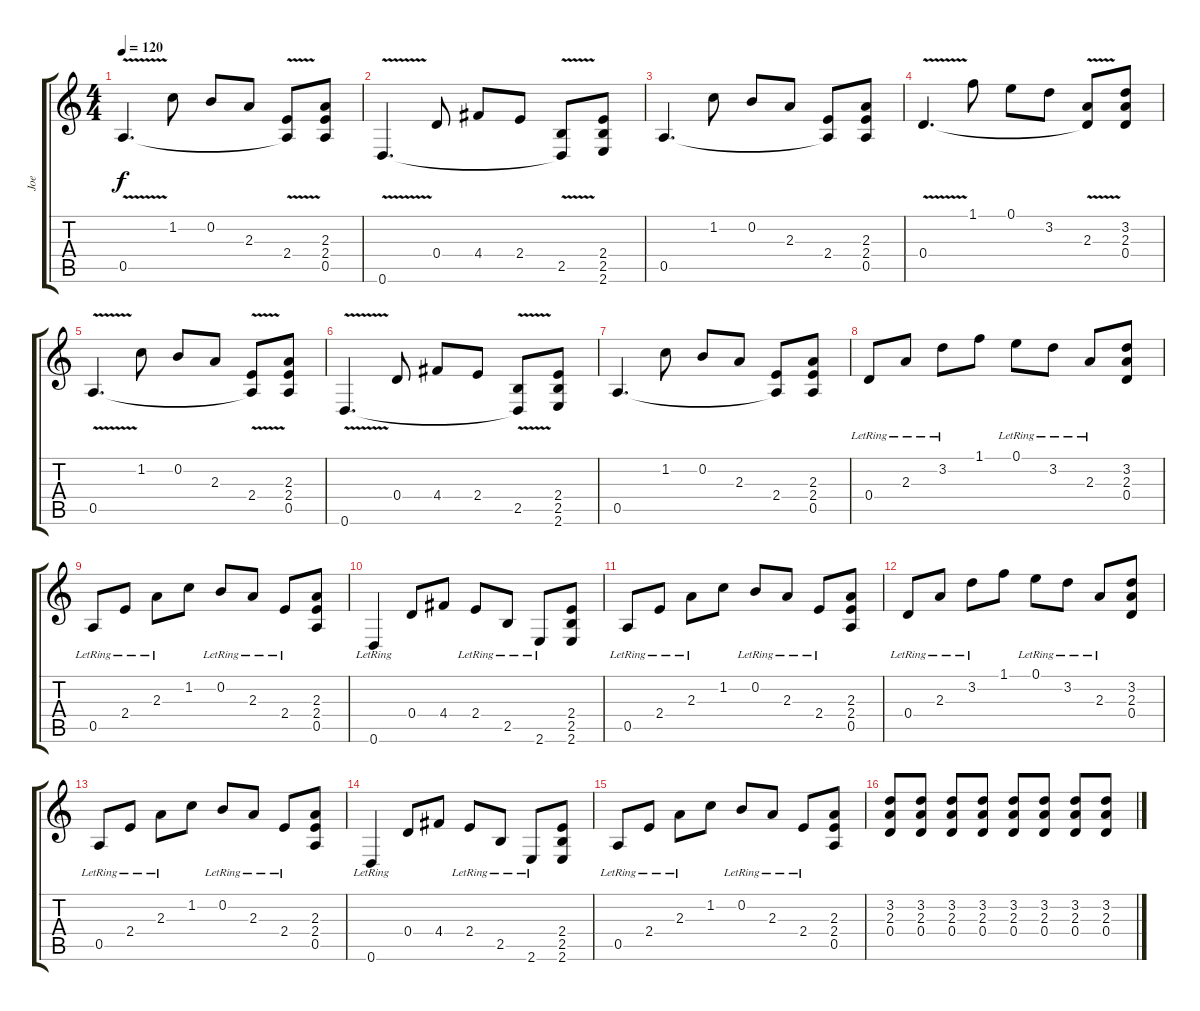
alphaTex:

\track ("Joe" "Joe") {instrument overdrivenguitar}
\staff {score tabs}
\tuning (E4 B3 G3 D3 A2 D2) {hide}
\ts (4 4)
\tempo 120
\clef g2
\ks c
0.5{v}.4{d dy f} 1.2.8 0.2.8 2.3.8 (2.4 0.5{t}).8 (2.3 2.4 0.5).8 |
0.6{v}.4{d} 0.4.8 4.4.8 2.4.8 (2.5 0.6{t}).8 (2.4 2.5 2.6).8 |
0.5.4{d} 1.2.8 0.2.8 2.3.8 (2.4 0.5{t}).8 (2.3 2.4 0.5).8 |
0.4{v}.4{d} 1.1.8 0.1.8 3.2.8 (2.3 0.4{t}).8 (3.2 2.3 0.4).8 |
0.5{v}.4{d} 1.2.8 0.2.8 2.3.8 (2.4 0.5{t}).8 (2.3 2.4 0.5).8 |
0.6{v}.4{d} 0.4.8 4.4.8 2.4.8 (2.5 0.6{t}).8 (2.4 2.5 2.6).8 |
0.5.4{d} 1.2.8 0.2.8 2.3.8 (2.4 0.5{t}).8 (2.3 2.4 0.5).8 |
0.4{lr}.8 2.3{lr}.8 3.2{lr}.8 1.1.8 0.1{lr}.8 3.2{lr}.8 2.3{lr}.8 (3.2 2.3 0.4).8 |
0.5{lr}.8 2.4{lr}.8 2.3{lr}.8 1.2.8 0.2{lr}.8 2.3{lr}.8 2.4{lr}.8 (2.3 2.4 0.5).8 |
0.6{lr}.4 0.4.8 4.4.8 2.4{lr}.8 2.5{lr}.8 2.6{lr}.8 (2.4 2.5 2.6).8 |
0.5{lr}.8 2.4{lr}.8 2.3{lr}.8 1.2.8 0.2{lr}.8 2.3{lr}.8 2.4{lr}.8 (2.3 2.4 0.5).8 |
0.4{lr}.8 2.3{lr}.8 3.2{lr}.8 1.1.8 0.1{lr}.8 3.2{lr}.8 2.3{lr}.8 (3.2 2.3 0.4).8 |
0.5{lr}.8 2.4{lr}.8 2.3{lr}.8 1.2.8 0.2{lr}.8 2.3{lr}.8 2.4{lr}.8 (2.3 2.4 0.5).8 |
0.6{lr}.4 0.4.8 4.4.8 2.4{lr}.8 2.5{lr}.8 2.6{lr}.8 (2.4 2.5 2.6).8 |
0.5{lr}.8 2.4{lr}.8 2.3{lr}.8 1.2.8 0.2{lr}.8 2.3{lr}.8 2.4{lr}.8 (2.3 2.4 0.5).8 |
(3.2 2.3 0.4).8 (3.2 2.3 0.4).8 (3.2 2.3 0.4).8 (3.2 2.3 0.4).8 (3.2 2.3 0.4).8 (3.2 2.3 0.4).8 (3.2 2.3 0.4).8 (3.2{sl} 2.3{sl} 0.4{sl}).8
